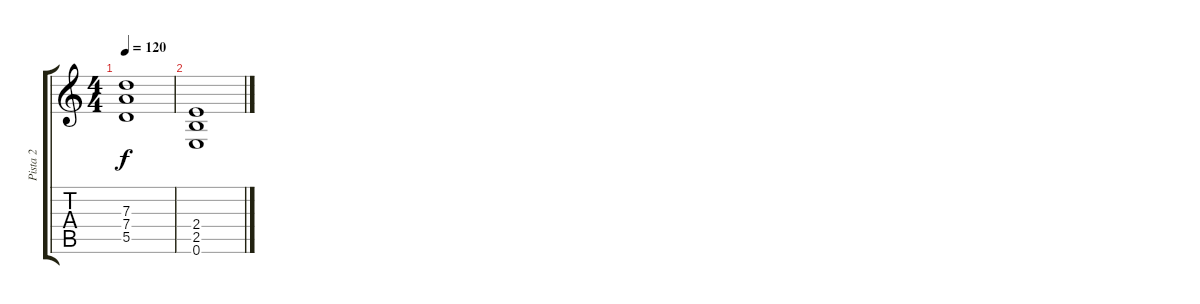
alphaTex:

\track ("Pista 2" "Pista 2") {instrument distortionguitar}
\staff {score tabs}
\tuning (E4 B3 G3 D3 A2 E2) {hide}
\ts (4 4)
\tempo 120
\clef g2
\ks c
(7.3 7.4 5.5).1{dy f} |
(2.4 2.5 0.6).1
